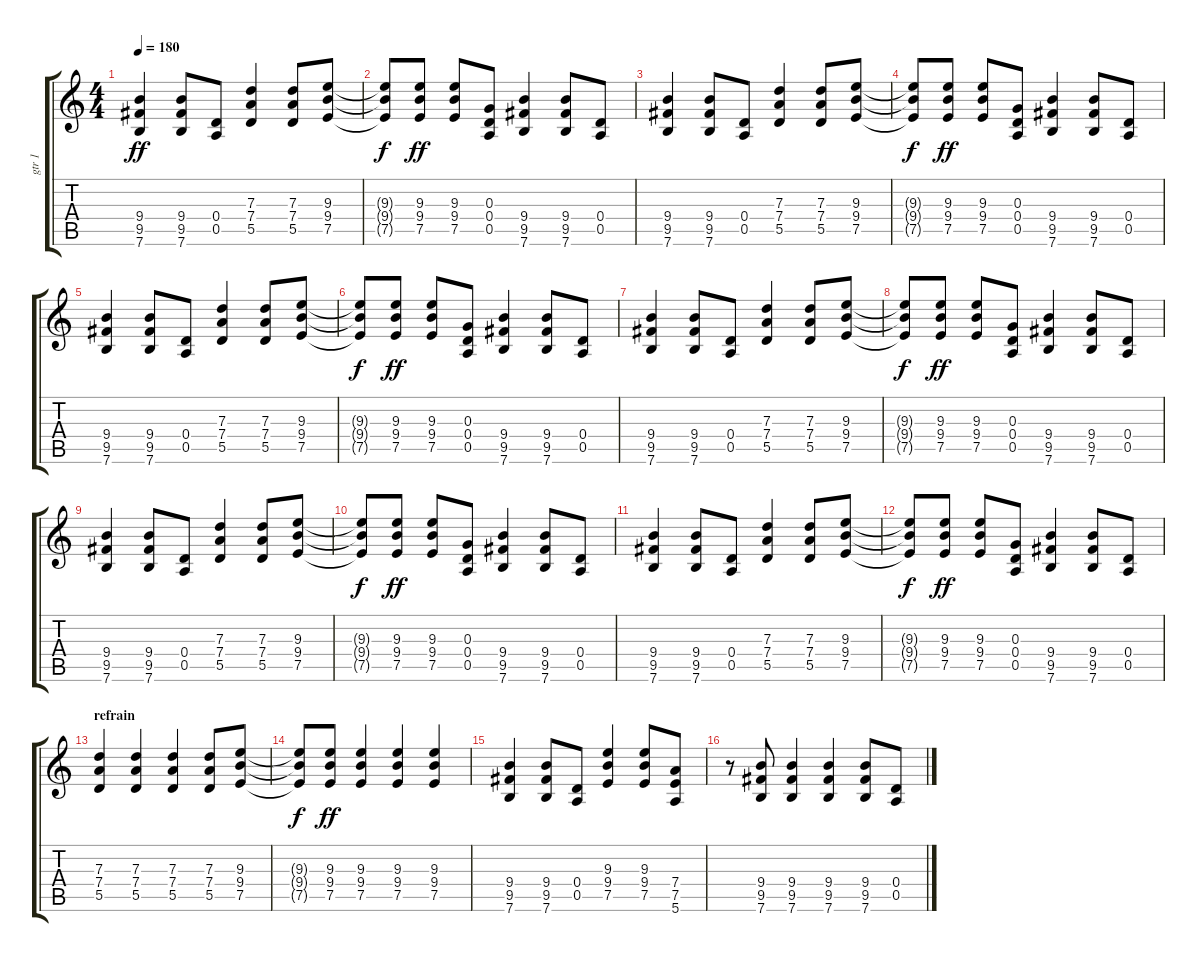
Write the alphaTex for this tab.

\track ("gtr 1" "gtr 1") {instrument distortionguitar}
\staff {score tabs}
\tuning (E4 B3 G3 D3 A2 E2) {hide}
\ts (4 4)
\tempo 180
\clef g2
\ks c
(9.4 9.5 7.6).4{dy ff} (9.4 9.5 7.6).8 (0.4 0.5).8 (7.3 7.4 5.5).4 (7.3 7.4 5.5).8 (9.3 9.4 7.5).8 |
(9.3{t} 9.4{t} 7.5{t}).8{dy f} (9.3 9.4 7.5).8{dy ff} (9.3 9.4 7.5).8 (0.3 0.4 0.5).8 (9.4 9.5 7.6).4 (9.4 9.5 7.6).8 (0.4 0.5).8 |
(9.4 9.5 7.6).4 (9.4 9.5 7.6).8 (0.4 0.5).8 (7.3 7.4 5.5).4 (7.3 7.4 5.5).8 (9.3 9.4 7.5).8 |
(9.3{t} 9.4{t} 7.5{t}).8{dy f} (9.3 9.4 7.5).8{dy ff} (9.3 9.4 7.5).8 (0.3 0.4 0.5).8 (9.4 9.5 7.6).4 (9.4 9.5 7.6).8 (0.4 0.5).8 |
(9.4 9.5 7.6).4 (9.4 9.5 7.6).8 (0.4 0.5).8 (7.3 7.4 5.5).4 (7.3 7.4 5.5).8 (9.3 9.4 7.5).8 |
(9.3{t} 9.4{t} 7.5{t}).8{dy f} (9.3 9.4 7.5).8{dy ff} (9.3 9.4 7.5).8 (0.3 0.4 0.5).8 (9.4 9.5 7.6).4 (9.4 9.5 7.6).8 (0.4 0.5).8 |
(9.4 9.5 7.6).4 (9.4 9.5 7.6).8 (0.4 0.5).8 (7.3 7.4 5.5).4 (7.3 7.4 5.5).8 (9.3 9.4 7.5).8 |
(9.3{t} 9.4{t} 7.5{t}).8{dy f} (9.3 9.4 7.5).8{dy ff} (9.3 9.4 7.5).8 (0.3 0.4 0.5).8 (9.4 9.5 7.6).4 (9.4 9.5 7.6).8 (0.4 0.5).8 |
(9.4 9.5 7.6).4 (9.4 9.5 7.6).8 (0.4 0.5).8 (7.3 7.4 5.5).4 (7.3 7.4 5.5).8 (9.3 9.4 7.5).8 |
(9.3{t} 9.4{t} 7.5{t}).8{dy f} (9.3 9.4 7.5).8{dy ff} (9.3 9.4 7.5).8 (0.3 0.4 0.5).8 (9.4 9.5 7.6).4 (9.4 9.5 7.6).8 (0.4 0.5).8 |
(9.4 9.5 7.6).4 (9.4 9.5 7.6).8 (0.4 0.5).8 (7.3 7.4 5.5).4 (7.3 7.4 5.5).8 (9.3 9.4 7.5).8 |
(9.3{t} 9.4{t} 7.5{t}).8{dy f} (9.3 9.4 7.5).8{dy ff} (9.3 9.4 7.5).8 (0.3 0.4 0.5).8 (9.4 9.5 7.6).4 (9.4 9.5 7.6).8 (0.4 0.5).8 |
\section ("" "refrain")
(7.3 7.4 5.5).4 (7.3 7.4 5.5).4 (7.3 7.4 5.5).4 (7.3 7.4 5.5).8 (9.3 9.4 7.5).8 |
(9.3{t} 9.4{t} 7.5{t}).8{dy f} (9.3 9.4 7.5).8{dy ff} (9.3 9.4 7.5).4 (9.3 9.4 7.5).4 (9.3 9.4 7.5).4 |
(9.4 9.5 7.6).4 (9.4 9.5 7.6).8 (0.4 0.5).8 (9.3 9.4 7.5).4 (9.3 9.4 7.5).8 (7.4 7.5 5.6).8 |
r.8 (9.4 9.5 7.6).8 (9.4 9.5 7.6).4 (9.4 9.5 7.6).4 (9.4 9.5 7.6).8 (0.4 0.5).8
